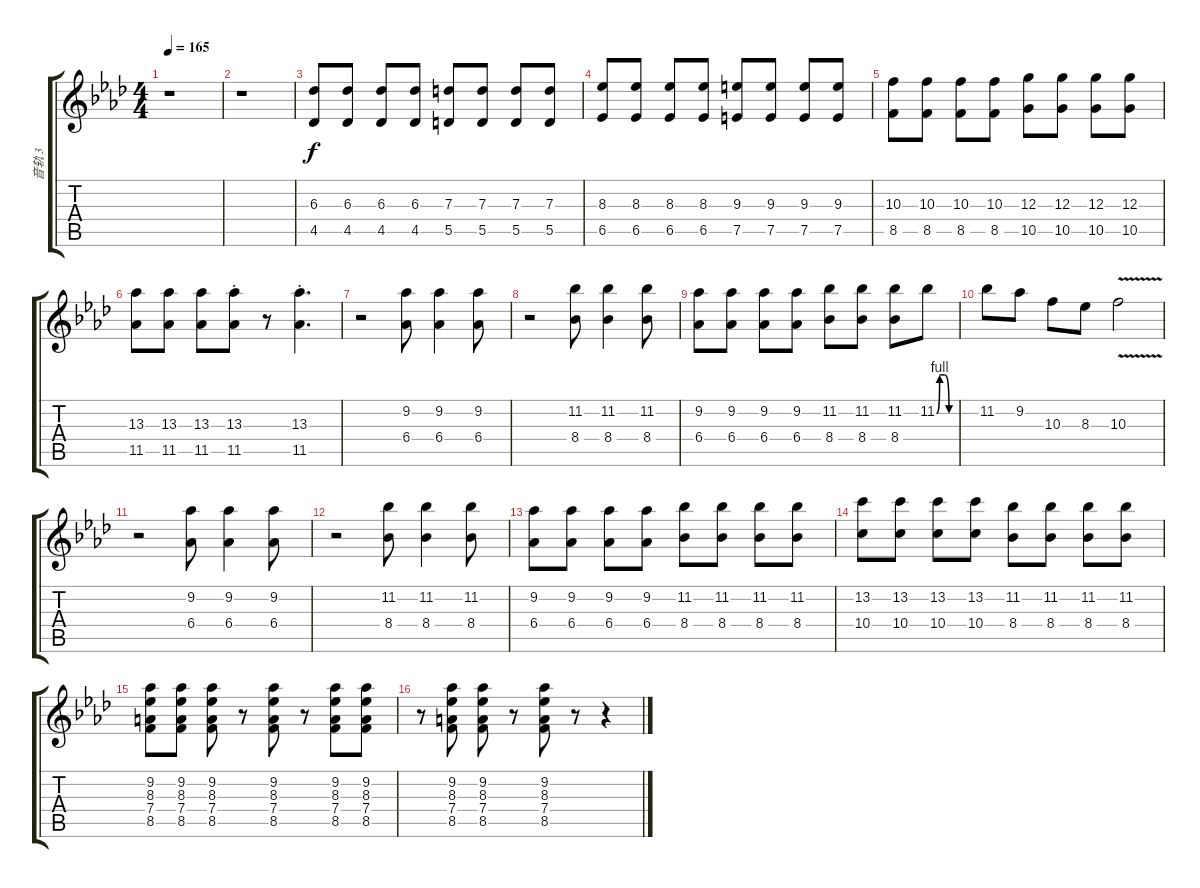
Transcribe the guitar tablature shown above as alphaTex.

\track ("音轨 3" "音轨 3") {instrument distortionguitar}
\staff {score tabs}
\tuning (E4 B3 G3 D3 A2 E2) {hide}
\ts (4 4)
\tempo 165
\clef g2
\ks ab
r.1{dy f} |
r.1 |
(6.3 4.5).8 (6.3 4.5).8 (6.3 4.5).8 (6.3 4.5).8 (7.3 5.5).8 (7.3 5.5).8 (7.3 5.5).8 (7.3 5.5).8 |
(8.3 6.5).8 (8.3 6.5).8 (8.3 6.5).8 (8.3 6.5).8 (9.3 7.5).8 (9.3 7.5).8 (9.3 7.5).8 (9.3 7.5).8 |
(10.3 8.5).8 (10.3 8.5).8 (10.3 8.5).8 (10.3 8.5).8 (12.3 10.5).8 (12.3 10.5).8 (12.3 10.5).8 (12.3 10.5).8 |
(13.3 11.5).8 (13.3 11.5).8 (13.3 11.5).8 (13.3{st} 11.5{st}).8 r.8 (13.3{st} 11.5{st}).4{d} |
r.2 (9.2 6.4).8 (9.2 6.4).4 (9.2 6.4).8 |
r.2 (11.2 8.4).8 (11.2 8.4).4 (11.2 8.4).8 |
(9.2 6.4).8 (9.2 6.4).8 (9.2 6.4).8 (9.2 6.4).8 (11.2 8.4).8 (11.2 8.4).8 (11.2 8.4).8 11.2{be (custom 0 0 10 4 25 4 40 0 60 0)}.8 |
11.2.8 9.2.8 10.3.8 8.3.8 10.3{v}.2 |
r.2 (9.2 6.4).8 (9.2 6.4).4 (9.2 6.4).8 |
r.2 (11.2 8.4).8 (11.2 8.4).4 (11.2 8.4).8 |
(9.2 6.4).8 (9.2 6.4).8 (9.2 6.4).8 (9.2 6.4).8 (11.2 8.4).8 (11.2 8.4).8 (11.2 8.4).8 (11.2 8.4).8 |
(13.2 10.4).8 (13.2 10.4).8 (13.2 10.4).8 (13.2 10.4).8 (11.2 8.4).8 (11.2 8.4).8 (11.2 8.4).8 (11.2 8.4).8 |
(9.2 8.3 7.4 8.5).8 (9.2 8.3 7.4 8.5).8 (9.2 8.3 7.4 8.5).8 r.8 (9.2 8.3 7.4 8.5).8 r.8 (9.2 8.3 7.4 8.5).8 (9.2 8.3 7.4 8.5).8 |
r.8 (9.2 8.3 7.4 8.5).8 (9.2 8.3 7.4 8.5).8 r.8 (9.2 8.3 7.4 8.5).8 r.8 r.4
